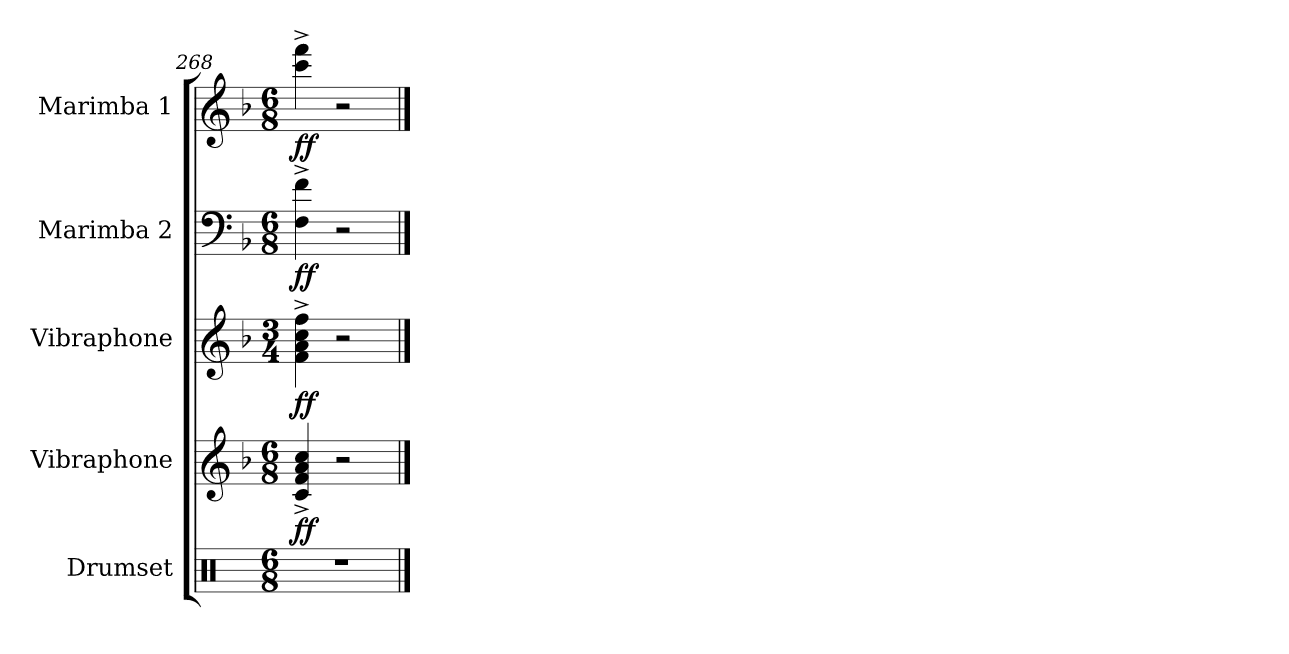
**kern	**kern	**dynam	**kern	**dynam	**kern	**dynam	**kern	**dynam
*part5	*part4	*part4	*part3	*part3	*part2	*part2	*part1	*part1
*staff5	*staff4	*staff4	*staff3	*staff3	*staff2	*staff2	*staff1	*staff1
*I"Drumset	*I"Vibraphone	*	*I"Vibraphone	*	*I"Marimba 2	*	*I"Marimba 1	*
*I'Drs.	*I'Vib.	*	*I'Vib.	*	*I'Mrm. 2	*	*I'Mrm. 1	*
*clefX	*clefG2	*	*clefG2	*	*clefF4	*	*clefG2	*
*k[]	*k[b-]	*	*k[b-]	*	*k[b-]	*	*k[b-]	*
*M6/8	*M6/8	*	*M3/4	*	*M6/8	*	*M6/8	*
=268	=268	=268	=268	=268	=268	=268	=268	=268
!	!	!LO:DY:b	!	!LO:DY:b	!	!LO:DY:b	!	!LO:DY:b
2.r	4c/^ 4f/^ 4a/^ 4cc/^	ff	4f\^ 4a\^ 4cc\^ 4ff\^	ff	4F\^ 4f\^	ff	4ccc\^ 4fff\^	ff
.	2r	.	2r	.	2r	.	2r	.
==	==	==	==	==	==	==	==	==
*-	*-	*-	*-	*-	*-	*-	*-	*-
